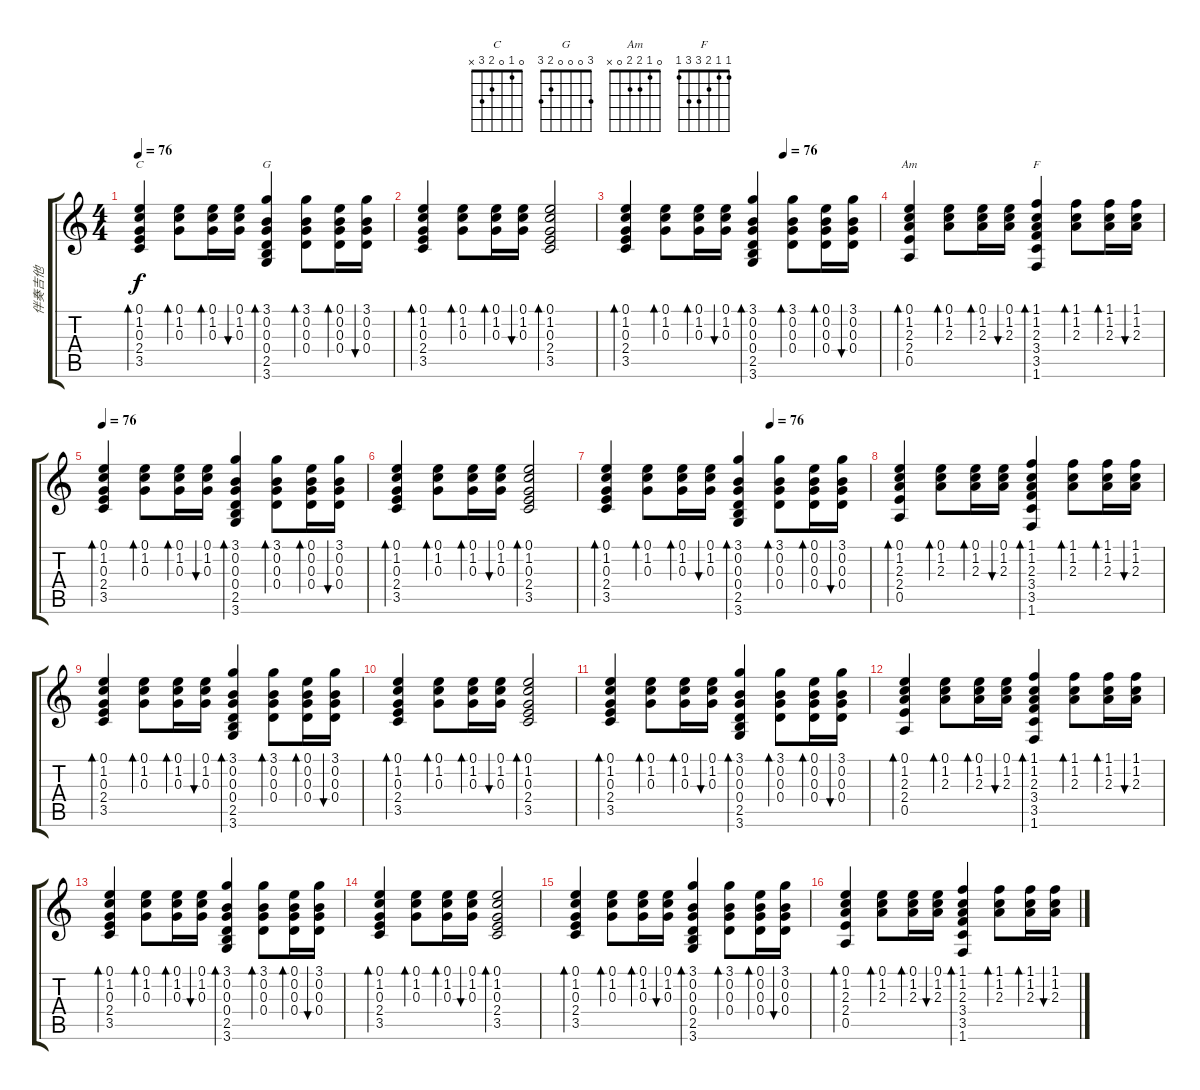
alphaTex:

\track ("伴奏吉他" "伴奏吉他") {instrument acousticguitarsteel}
\staff {score tabs}
\tuning (E4 B3 G3 D3 A2 E2) {hide}
\chord ("C" 0 1 0 2 3 x)
\chord ("G" 3 0 0 0 2 3)
\chord ("Am" 0 1 2 2 0 x)
\chord ("F" 1 1 2 3 3 1)
\ts (4 4)
\tempo 76
\clef g2
\ks c
(0.1 1.2 0.3 2.4 3.5).4{bd 30 ch "C" dy f} (0.1 1.2 0.3).8{bd 30} (0.1 1.2 0.3).16{bd 60} (0.1 1.2 0.3).16{bu 30} (3.1 0.2 0.3 0.4 2.5 3.6).4{bd 30 ch "G"} (3.1 0.2 0.3 0.4).8{bd 30} (0.1 0.2 0.3 0.4).16{bd 60} (3.1 0.2 0.3 0.4).16{bu 30} |
(0.1 1.2 0.3 2.4 3.5).4{bd 30} (0.1 1.2 0.3).8{bd 30} (0.1 1.2 0.3).16{bd 60} (0.1 1.2 0.3).16{bu 30} (0.1 1.2 0.3 2.4 3.5).2{bd 30} |
\tempo (76 0.625)
(0.1 1.2 0.3 2.4 3.5).4{bd 30} (0.1 1.2 0.3).8{bd 30} (0.1 1.2 0.3).16{bd 60} (0.1 1.2 0.3).16{bu 30} (3.1 0.2 0.3 0.4 2.5 3.6).4{bd 30} (3.1 0.2 0.3 0.4).8{bd 30} (0.1 0.2 0.3 0.4).16{bd 60} (3.1 0.2 0.3 0.4).16{bu 30} |
(0.1 1.2 2.3 2.4 0.5).4{bd 30 ch "Am"} (0.1 1.2 2.3).8{bd 30} (0.1 1.2 2.3).16{bd 60} (0.1 1.2 2.3).16{bu 30} (1.1 1.2 2.3 3.4 3.5 1.6).4{bd 30 ch "F"} (1.1 1.2 2.3).8{bd 30} (1.1 1.2 2.3).16{bd 60} (1.1 1.2 2.3).16{bu 30} |
\tempo 76
(0.1 1.2 0.3 2.4 3.5).4{bd 30} (0.1 1.2 0.3).8{bd 30} (0.1 1.2 0.3).16{bd 60} (0.1 1.2 0.3).16{bu 30} (3.1 0.2 0.3 0.4 2.5 3.6).4{bd 30} (3.1 0.2 0.3 0.4).8{bd 30} (0.1 0.2 0.3 0.4).16{bd 60} (3.1 0.2 0.3 0.4).16{bu 30} |
(0.1 1.2 0.3 2.4 3.5).4{bd 30} (0.1 1.2 0.3).8{bd 30} (0.1 1.2 0.3).16{bd 60} (0.1 1.2 0.3).16{bu 30} (0.1 1.2 0.3 2.4 3.5).2{bd 30} |
\tempo (76 0.625)
(0.1 1.2 0.3 2.4 3.5).4{bd 30} (0.1 1.2 0.3).8{bd 30} (0.1 1.2 0.3).16{bd 60} (0.1 1.2 0.3).16{bu 30} (3.1 0.2 0.3 0.4 2.5 3.6).4{bd 30} (3.1 0.2 0.3 0.4).8{bd 30} (0.1 0.2 0.3 0.4).16{bd 60} (3.1 0.2 0.3 0.4).16{bu 30} |
(0.1 1.2 2.3 2.4 0.5).4{bd 30} (0.1 1.2 2.3).8{bd 30} (0.1 1.2 2.3).16{bd 60} (0.1 1.2 2.3).16{bu 30} (1.1 1.2 2.3 3.4 3.5 1.6).4{bd 30} (1.1 1.2 2.3).8{bd 30} (1.1 1.2 2.3).16{bd 60} (1.1 1.2 2.3).16{bu 30} |
(0.1 1.2 0.3 2.4 3.5).4{bd 30} (0.1 1.2 0.3).8{bd 30} (0.1 1.2 0.3).16{bd 60} (0.1 1.2 0.3).16{bu 30} (3.1 0.2 0.3 0.4 2.5 3.6).4{bd 30} (3.1 0.2 0.3 0.4).8{bd 30} (0.1 0.2 0.3 0.4).16{bd 60} (3.1 0.2 0.3 0.4).16{bu 30} |
(0.1 1.2 0.3 2.4 3.5).4{bd 30} (0.1 1.2 0.3).8{bd 30} (0.1 1.2 0.3).16{bd 60} (0.1 1.2 0.3).16{bu 30} (0.1 1.2 0.3 2.4 3.5).2{bd 30} |
(0.1 1.2 0.3 2.4 3.5).4{bd 30} (0.1 1.2 0.3).8{bd 30} (0.1 1.2 0.3).16{bd 60} (0.1 1.2 0.3).16{bu 30} (3.1 0.2 0.3 0.4 2.5 3.6).4{bd 30} (3.1 0.2 0.3 0.4).8{bd 30} (0.1 0.2 0.3 0.4).16{bd 60} (3.1 0.2 0.3 0.4).16{bu 30} |
(0.1 1.2 2.3 2.4 0.5).4{bd 30} (0.1 1.2 2.3).8{bd 30} (0.1 1.2 2.3).16{bd 60} (0.1 1.2 2.3).16{bu 30} (1.1 1.2 2.3 3.4 3.5 1.6).4{bd 30} (1.1 1.2 2.3).8{bd 30} (1.1 1.2 2.3).16{bd 60} (1.1 1.2 2.3).16{bu 30} |
(0.1 1.2 0.3 2.4 3.5).4{bd 30} (0.1 1.2 0.3).8{bd 30} (0.1 1.2 0.3).16{bd 60} (0.1 1.2 0.3).16{bu 30} (3.1 0.2 0.3 0.4 2.5 3.6).4{bd 30} (3.1 0.2 0.3 0.4).8{bd 30} (0.1 0.2 0.3 0.4).16{bd 60} (3.1 0.2 0.3 0.4).16{bu 30} |
(0.1 1.2 0.3 2.4 3.5).4{bd 30} (0.1 1.2 0.3).8{bd 30} (0.1 1.2 0.3).16{bd 60} (0.1 1.2 0.3).16{bu 30} (0.1 1.2 0.3 2.4 3.5).2{bd 30} |
(0.1 1.2 0.3 2.4 3.5).4{bd 30} (0.1 1.2 0.3).8{bd 30} (0.1 1.2 0.3).16{bd 60} (0.1 1.2 0.3).16{bu 30} (3.1 0.2 0.3 0.4 2.5 3.6).4{bd 30} (3.1 0.2 0.3 0.4).8{bd 30} (0.1 0.2 0.3 0.4).16{bd 60} (3.1 0.2 0.3 0.4).16{bu 30} |
(0.1 1.2 2.3 2.4 0.5).4{bd 30} (0.1 1.2 2.3).8{bd 30} (0.1 1.2 2.3).16{bd 60} (0.1 1.2 2.3).16{bu 30} (1.1 1.2 2.3 3.4 3.5 1.6).4{bd 30} (1.1 1.2 2.3).8{bd 30} (1.1 1.2 2.3).16{bd 60} (1.1 1.2 2.3).16{bu 30}
